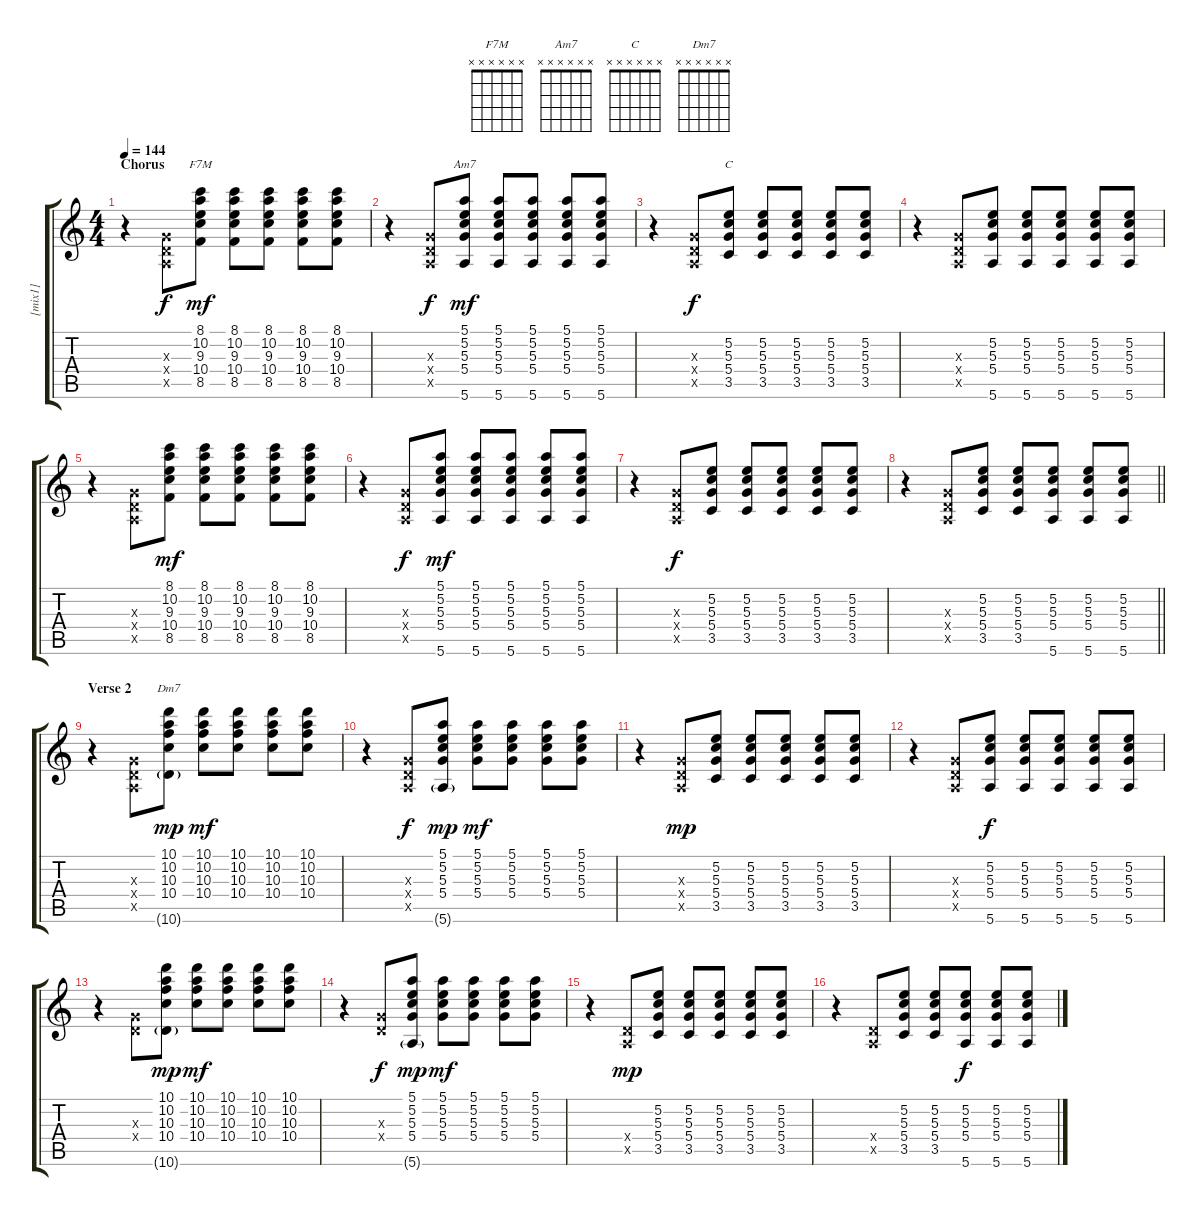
\track ("   [mix1]" "   [mix1]") {instrument overdrivenguitar}
\staff {score tabs}
\tuning (E4 B3 G3 D3 A2 E2) {hide}
\chord ("F7M" x x x x x x)
\chord ("Am7" x x x x x x)
\chord ("C" x x x x x x)
\chord ("Dm7" x x x x x x)
\ts (4 4)
\section ("" "Chorus")
\tempo 144
\clef g2
\ks c
r.4{dy mf} (0.3{x} 0.4{x} 0.5{x}).8{dy f} (8.1 10.2 9.3 10.4 8.5).8{ch "F7M" dy mf} (8.1 10.2 9.3 10.4 8.5).8 (8.1 10.2 9.3 10.4 8.5).8 (8.1 10.2 9.3 10.4 8.5).8 (8.1 10.2 9.3 10.4 8.5).8 |
r.4 (0.3{x} 0.4{x} 0.5{x}).8{dy f} (5.1 5.2 5.3 5.4 5.6).8{ch "Am7" dy mf} (5.1 5.2 5.3 5.4 5.6).8 (5.1 5.2 5.3 5.4 5.6).8 (5.1 5.2 5.3 5.4 5.6).8 (5.1 5.2 5.3 5.4 5.6).8 |
r.4 (0.3{x} 0.4{x} 0.5{x}).8{dy f} (5.2 5.3 5.4 3.5).8{ch "C"} (5.2 5.3 5.4 3.5).8 (5.2 5.3 5.4 3.5).8 (5.2 5.3 5.4 3.5).8 (5.2 5.3 5.4 3.5).8 |
r.4 (0.3{x} 0.4{x} 0.5{x}).8 (5.2 5.3 5.4 5.6).8 (5.2 5.3 5.4 5.6).8 (5.2 5.3 5.4 5.6).8 (5.2 5.3 5.4 5.6).8 (5.2 5.3 5.4 5.6).8 |
r.4 (0.3{x} 0.4{x} 0.5{x}).8 (8.1 10.2 9.3 10.4 8.5).8{dy mf} (8.1 10.2 9.3 10.4 8.5).8 (8.1 10.2 9.3 10.4 8.5).8 (8.1 10.2 9.3 10.4 8.5).8 (8.1 10.2 9.3 10.4 8.5).8 |
r.4 (0.3{x} 0.4{x} 0.5{x}).8{dy f} (5.1 5.2 5.3 5.4 5.6).8{dy mf} (5.1 5.2 5.3 5.4 5.6).8 (5.1 5.2 5.3 5.4 5.6).8 (5.1 5.2 5.3 5.4 5.6).8 (5.1 5.2 5.3 5.4 5.6).8 |
r.4 (0.3{x} 0.4{x} 0.5{x}).8{dy f} (5.2 5.3 5.4 3.5).8 (5.2 5.3 5.4 3.5).8 (5.2 5.3 5.4 3.5).8 (5.2 5.3 5.4 3.5).8 (5.2 5.3 5.4 3.5).8 |
\barLineRight lightlight
r.4 (0.3{x} 0.4{x} 0.5{x}).8 (5.2 5.3 5.4 3.5).8 (5.2 5.3 5.4 3.5).8 (5.2 5.3 5.4 5.6).8 (5.2 5.3 5.4 5.6).8 (5.2 5.3 5.4 5.6).8 |
\section ("" "Verse 2")
r.4 (0.3{x} 0.4{x} 0.5{x}).8 (10.1 10.2 10.3 10.4 10.6{g}).8{ch "Dm7" dy mp} (10.1 10.2 10.3 10.4).8{dy mf} (10.1 10.2 10.3 10.4).8 (10.1 10.2 10.3 10.4).8 (10.1 10.2 10.3 10.4).8 |
r.4 (0.3{x} 0.4{x} 0.5{x}).8{dy f} (5.1 5.2 5.3 5.4 5.6{g}).8{dy mp} (5.1 5.2 5.3 5.4).8{dy mf} (5.1 5.2 5.3 5.4).8 (5.1 5.2 5.3 5.4).8 (5.1 5.2 5.3 5.4).8 |
r.4 (0.3{x} 0.4{x} 0.5{x}).8{dy mp} (5.2 5.3 5.4 3.5).8 (5.2 5.3 5.4 3.5).8 (5.2 5.3 5.4 3.5).8 (5.2 5.3 5.4 3.5).8 (5.2 5.3 5.4 3.5).8 |
r.4 (0.3{x} 0.4{x} 0.5{x}).8 (5.2 5.3 5.4 5.6).8{dy f} (5.2 5.3 5.4 5.6).8 (5.2 5.3 5.4 5.6).8 (5.2 5.3 5.4 5.6).8 (5.2 5.3 5.4 5.6).8 |
r.4 (0.3{x} 0.4{x}).8 (10.1 10.2 10.3 10.4 10.6{g}).8{dy mp} (10.1 10.2 10.3 10.4).8{dy mf} (10.1 10.2 10.3 10.4).8 (10.1 10.2 10.3 10.4).8 (10.1 10.2 10.3 10.4).8 |
r.4 (0.3{x} 0.4{x}).8{dy f} (5.1 5.2 5.3 5.4 5.6{g}).8{dy mp} (5.1 5.2 5.3 5.4).8{dy mf} (5.1 5.2 5.3 5.4).8 (5.1 5.2 5.3 5.4).8 (5.1 5.2 5.3 5.4).8 |
r.4 (0.4{x} 0.5{x}).8{dy mp} (5.2 5.3 5.4 3.5).8 (5.2 5.3 5.4 3.5).8 (5.2 5.3 5.4 3.5).8 (5.2 5.3 5.4 3.5).8 (5.2 5.3 5.4 3.5).8 |
r.4 (0.4{x} 0.5{x}).8 (5.2 5.3 5.4 3.5).8 (5.2 5.3 5.4 3.5).8 (5.2 5.3 5.4 5.6).8{dy f} (5.2 5.3 5.4 5.6).8 (5.2 5.3 5.4 5.6).8
